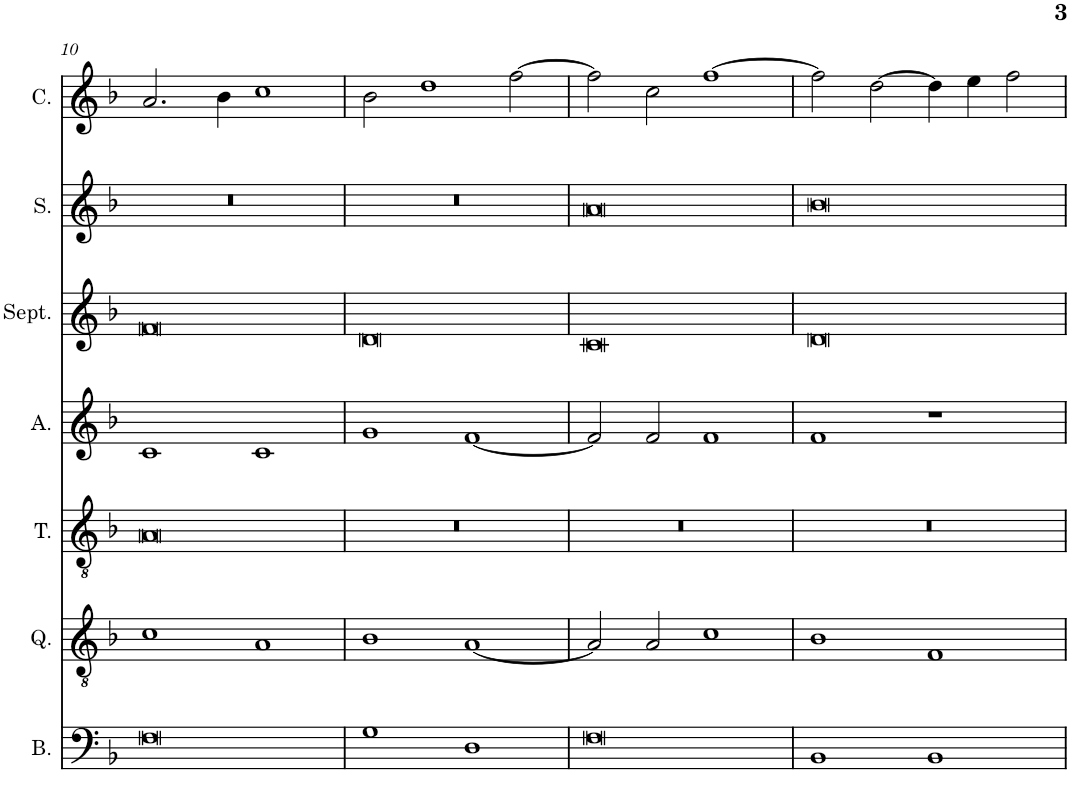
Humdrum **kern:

**kern	**kern	**kern	**kern	**kern	**kern	**kern
*part7	*part6	*part5	*part4	*part3	*part2	*part1
*staff7	*staff6	*staff5	*staff4	*staff3	*staff2	*staff1
*I"Bassus	*I"Quintus	*I"Tenor	*I"Altus	*I"Septimus	*I"Sextus	*I"Cantus
*I'B.	*I'Q.	*I'T.	*I'A.	*I'Sept.	*I'S.	*I'C.
!!LO:PB:g=z
*clefF4	*clefGv2	*clefGv2	*clefG2	*clefG2	*clefG2	*clefG2
*k[b-]	*k[b-]	*k[b-]	*k[b-]	*k[b-]	*k[b-]	*k[b-]
*F:	*F:	*F:	*F:	*F:	*F:	*F:
*M4/2	*M4/2	*M4/2	*M4/2	*M4/2	*M4/2	*M4/2
=10	=10	=10	=10	=10	=10	=10
0F	1c	0A	1c	0f	0r	2.a/
.	.	.	.	.	.	4b-\
.	1A	.	1c	.	.	1cc
=11	=11	=11	=11	=11	=11	=11
1G	1B-	0r	1g	0d	0r	2b-\
.	.	.	.	.	.	1dd
1D	[1A	.	[1f	.	.	.
.	.	.	.	.	.	[2ff\
=12	=12	=12	=12	=12	=12	=12
0F	2A/]	0r	2f/]	0c	0a	2ff\]
.	2A/	.	2f/	.	.	2cc\
.	1c	.	1f	.	.	[1ff
=13	=13	=13	=13	=13	=13	=13
1BB-	1B-	0r	1f	0d	0b-	2ff\]
.	.	.	.	.	.	[2dd\
1BB-	1F	.	1r	.	.	4dd\]
.	.	.	.	.	.	4ee\
.	.	.	.	.	.	2ff\
=	=	=	=	=	=	=
*-	*-	*-	*-	*-	*-	*-
